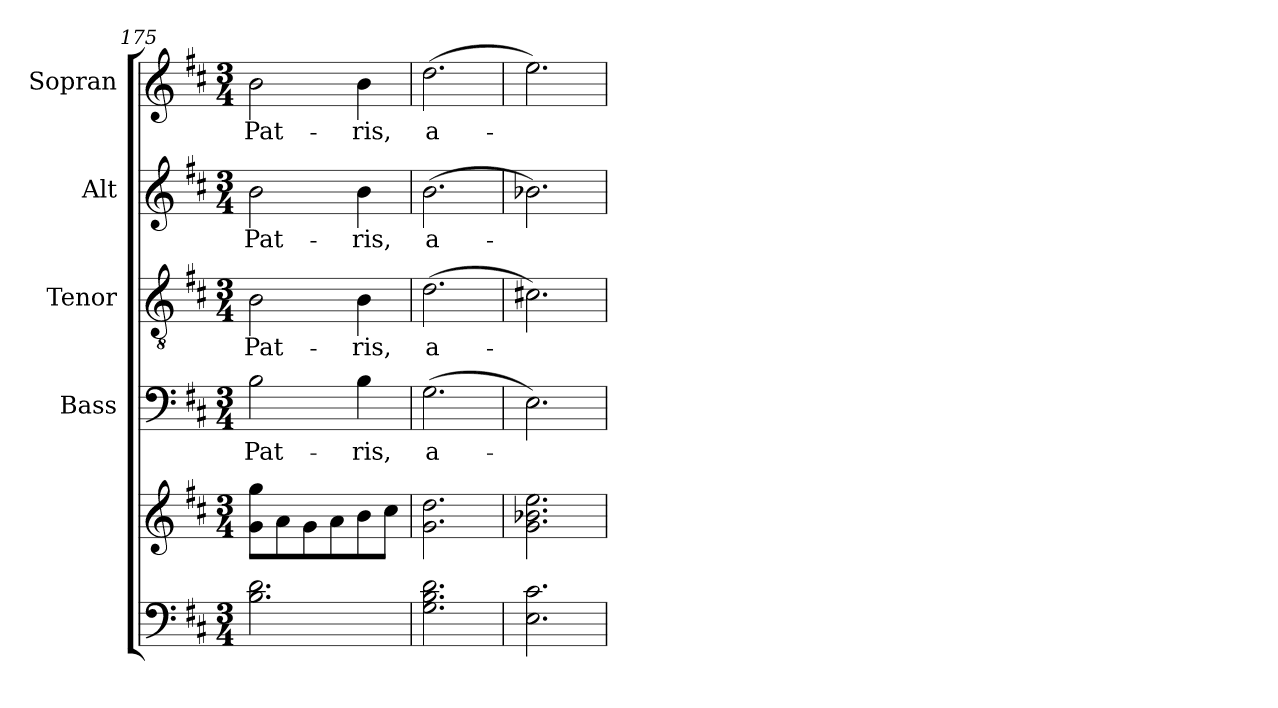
**kern	**kern	**kern	**text	**kern	**text	**kern	**text	**kern	**text
*part5	*part5	*part4	*part4	*part3	*part3	*part2	*part2	*part1	*part1
*staff6	*staff5	*staff4	*staff4	*staff3	*staff3	*staff2	*staff2	*staff1	*staff1
*	*	*I"Bass	*	*I"Tenor	*	*I"Alt	*	*I"Sopran	*
*	*	*I'B.	*	*I'T.	*	*I'A.	*	*I'S.	*
*clefF4	*clefG2	*clefF4	*	*clefGv2	*	*clefG2	*	*clefG2	*
*k[f#c#]	*k[f#c#]	*k[f#c#]	*	*k[f#c#]	*	*k[f#c#]	*	*k[f#c#]	*
*D:	*D:	*D:	*	*D:	*	*D:	*	*D:	*
*M3/4	*M3/4	*M3/4	*	*M3/4	*	*M3/4	*	*M3/4	*
=175	=175	=175	=175	=175	=175	=175	=175	=175	=175
!	!	!	!LO:LY:b	!	!LO:LY:b	!	!LO:LY:b	!	!LO:LY:b
2.B\ 2.d\	8g\ 8gg\L	2B\	Pat-	2B\	Pat-	2b\	Pat-	2b\	Pat-
.	8a\	.	.	.	.	.	.	.	.
.	8g\	.	.	.	.	.	.	.	.
.	8a\	.	.	.	.	.	.	.	.
!	!	!	!LO:LY:b	!	!LO:LY:b	!	!LO:LY:b	!	!LO:LY:b
.	8b\	4B\	-ris,	4B\	-ris,	4b\	-ris,	4b\	-ris,
.	8cc#\J	.	.	.	.	.	.	.	.
=176	=176	=176	=176	=176	=176	=176	=176	=176	=176
!	!	!	!LO:LY:b	!	!LO:LY:b	!	!LO:LY:b	!	!LO:LY:b
2.G\ 2.B\ 2.d\	2.g\ 2.dd\	(>2.G\	a-	(>2.d\	a-	(>2.b\	a-	(>2.dd\	a-
=177	=177	=177	=177	=177	=177	=177	=177	=177	=177
2.E\ 2.c#\	2.g\ 2.b-X\ 2.ee\	2.E\)	.	2.c#X\)	.	2.b-X\)	.	2.ee\)	.
=	=	=	=	=	=	=	=	=	=
*-	*-	*-	*-	*-	*-	*-	*-	*-	*-
